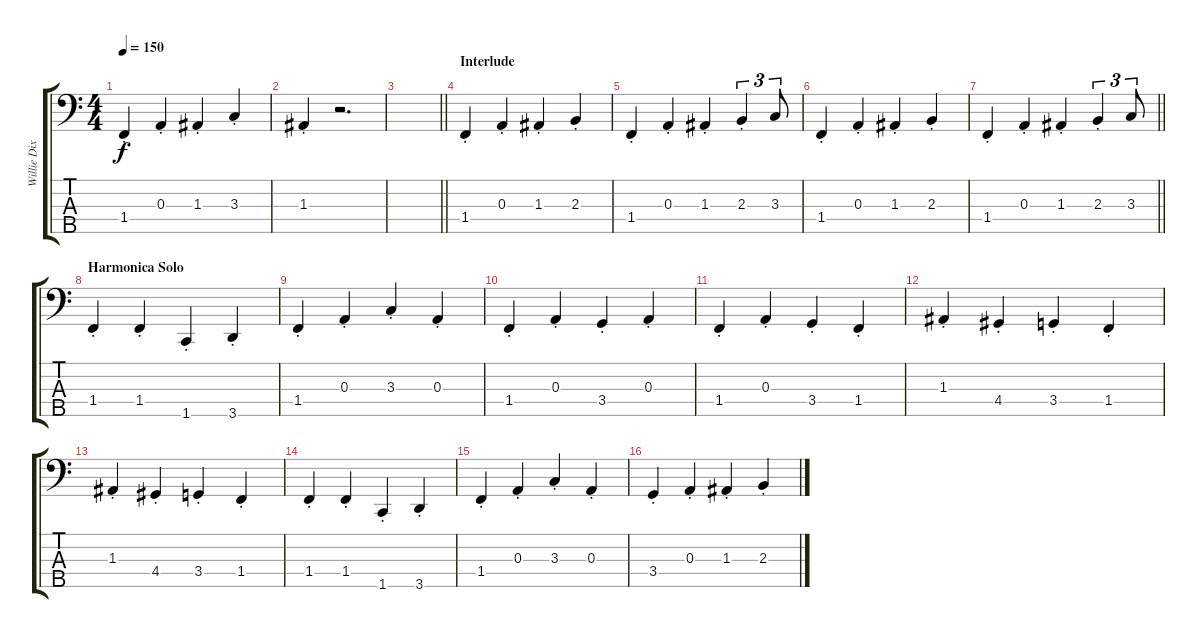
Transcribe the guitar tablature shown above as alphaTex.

\track ("Willie Dixon" "Willie Dix") {instrument electricbassfinger}
\staff {score tabs}
\tuning (G2 D2 A1 E1 B0) {hide}
\ts (4 4)
\tempo 150
\clef f4
\ks c
1.4{st}.4{dy f} 0.3{st}.4 1.3{st}.4 3.3{st}.4 |
1.3{st}.4 r.2{d} |
\barLineRight lightlight
|
\section ("" "Interlude")
1.4{st}.4 0.3{st}.4 1.3{st}.4 2.3{st}.4 |
1.4{st}.4 0.3{st}.4 1.3{st}.4 2.3{st}.4{tu (3 2)} 3.3.8{tu (3 2)} |
1.4{st}.4 0.3{st}.4 1.3{st}.4 2.3{st}.4 |
\barLineRight lightlight
1.4{st}.4 0.3{st}.4 1.3{st}.4 2.3{st}.4{tu (3 2)} 3.3.8{tu (3 2)} |
\section ("" "Harmonica Solo")
1.4{st}.4 1.4{st}.4 1.5{st}.4 3.5{st}.4 |
1.4{st}.4 0.3{st}.4 3.3{st}.4 0.3{st}.4 |
1.4{st}.4 0.3{st}.4 3.4{st}.4 0.3{st}.4 |
1.4{st}.4 0.3{st}.4 3.4{st}.4 1.4{st}.4 |
1.3{st}.4 4.4{st}.4 3.4{st}.4 1.4{st}.4 |
1.3{st}.4 4.4{st}.4 3.4{st}.4 1.4{st}.4 |
1.4{st}.4 1.4{st}.4 1.5{st}.4 3.5{st}.4 |
1.4{st}.4 0.3{st}.4 3.3{st}.4 0.3{st}.4 |
3.4{st}.4 0.3{st}.4 1.3{st}.4 2.3{st}.4
